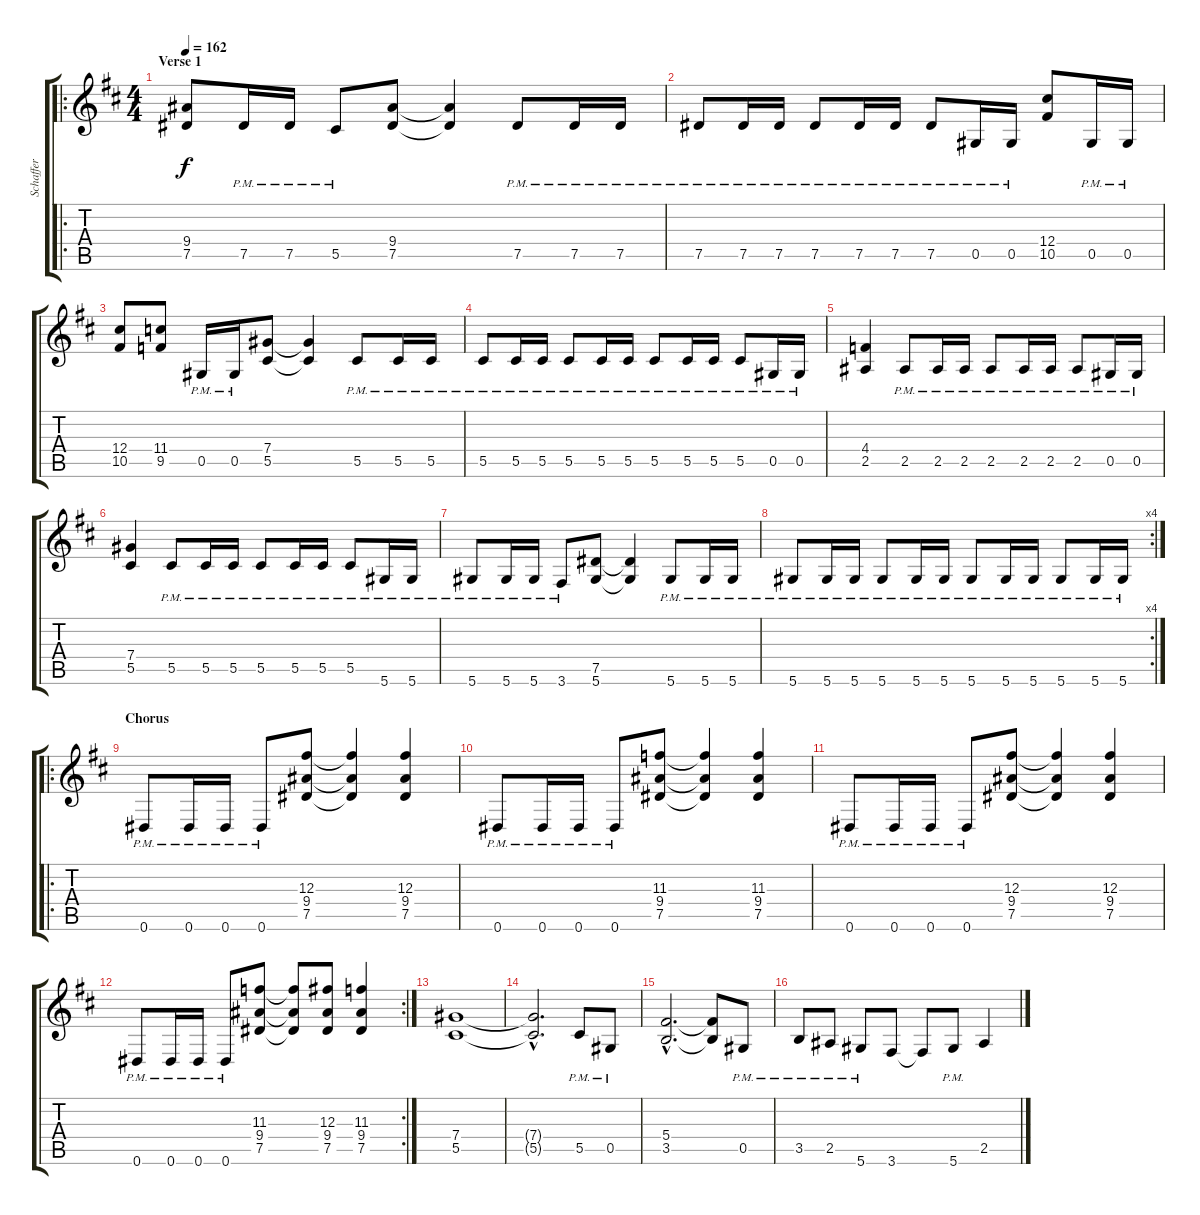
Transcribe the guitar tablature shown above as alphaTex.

\track ("Schaffer" "Schaffer") {instrument distortionguitar}
\staff {score tabs}
\tuning (Eb4 Bb3 Gb3 Db3 Ab2 Eb2) {hide}
\ro
\ts (4 4)
\section ("" "Verse 1")
\tempo 162
\clef g2
\ks d
(9.4 7.5).8{dy f} 7.5{pm}.16 7.5{pm}.16 5.5{pm}.8 (9.4 7.5).8 (9.4{t} 7.5{t}).4 7.5{pm}.8 7.5{pm}.16 7.5{pm}.16 |
7.5{pm}.8 7.5{pm}.16 7.5{pm}.16 7.5{pm}.8 7.5{pm}.16 7.5{pm}.16 7.5{pm}.8 0.5{pm}.16 0.5{pm}.16 (12.4 10.5).8 0.5{pm}.16 0.5{pm}.16 |
(12.4 10.5).8 (11.4 9.5).8 0.5{pm}.16 0.5{pm}.16 (7.4 5.5).8 (7.4{t} 5.5{t}).4 5.5{pm}.8 5.5{pm}.16 5.5{pm}.16 |
5.5{pm}.8 5.5{pm}.16 5.5{pm}.16 5.5{pm}.8 5.5{pm}.16 5.5{pm}.16 5.5{pm}.8 5.5{pm}.16 5.5{pm}.16 5.5{pm}.8 0.5{pm}.16 0.5{pm}.16 |
(4.4 2.5).4 2.5{pm}.8 2.5{pm}.16 2.5{pm}.16 2.5{pm}.8 2.5{pm}.16 2.5{pm}.16 2.5{pm}.8 0.5{pm}.16 0.5{pm}.16 |
(7.4 5.5).4 5.5{pm}.8 5.5{pm}.16 5.5{pm}.16 5.5{pm}.8 5.5{pm}.16 5.5{pm}.16 5.5{pm}.8 5.6{pm}.16 5.6{pm}.16 |
5.6{pm}.8 5.6{pm}.16 5.6{pm}.16 3.6{pm}.8 (7.5 5.6).8 (7.5{t} 5.6{t}).4 5.6{pm}.8 5.6{pm}.16 5.6{pm}.16 |
\rc 4
5.6{pm}.8 5.6{pm}.16 5.6{pm}.16 5.6{pm}.8 5.6{pm}.16 5.6{pm}.16 5.6{pm}.8 5.6{pm}.16 5.6{pm}.16 5.6{pm}.8 5.6{pm}.16 5.6{pm}.16 |
\ro
\section ("" "Chorus")
0.6{pm}.8 0.6{pm}.16 0.6{pm}.16 0.6{pm}.8 (12.3 9.4 7.5).8 (12.3{t} 9.4{t} 7.5{t}).4 (12.3 9.4 7.5).4 |
0.6{pm}.8 0.6{pm}.16 0.6{pm}.16 0.6{pm}.8 (11.3 9.4 7.5).8 (11.3{t} 9.4{t} 7.5{t}).4 (11.3 9.4 7.5).4 |
0.6{pm}.8 0.6{pm}.16 0.6{pm}.16 0.6{pm}.8 (12.3 9.4 7.5).8 (12.3{t} 9.4{t} 7.5{t}).4 (12.3 9.4 7.5).4 |
\rc 2
0.6{pm}.8 0.6{pm}.16 0.6{pm}.16 0.6{pm}.8 (11.3 9.4 7.5).8 (11.3{t} 9.4{t} 7.5{t}).8 (12.3 9.4 7.5).8 (11.3 9.4 7.5).4 |
(7.4 5.5).1 |
(7.4{hac t} 5.5{hac t}).2{d} 5.5{pm}.8 0.5{pm}.8 |
(5.4{hac} 3.5{hac}).2{d} (5.4{t} 3.5{t}).8 0.5{pm}.8 |
3.5{pm}.8 2.5{pm}.8 5.6{pm}.8 3.6.8 3.6{t}.8 5.6{pm}.8 2.5.4
